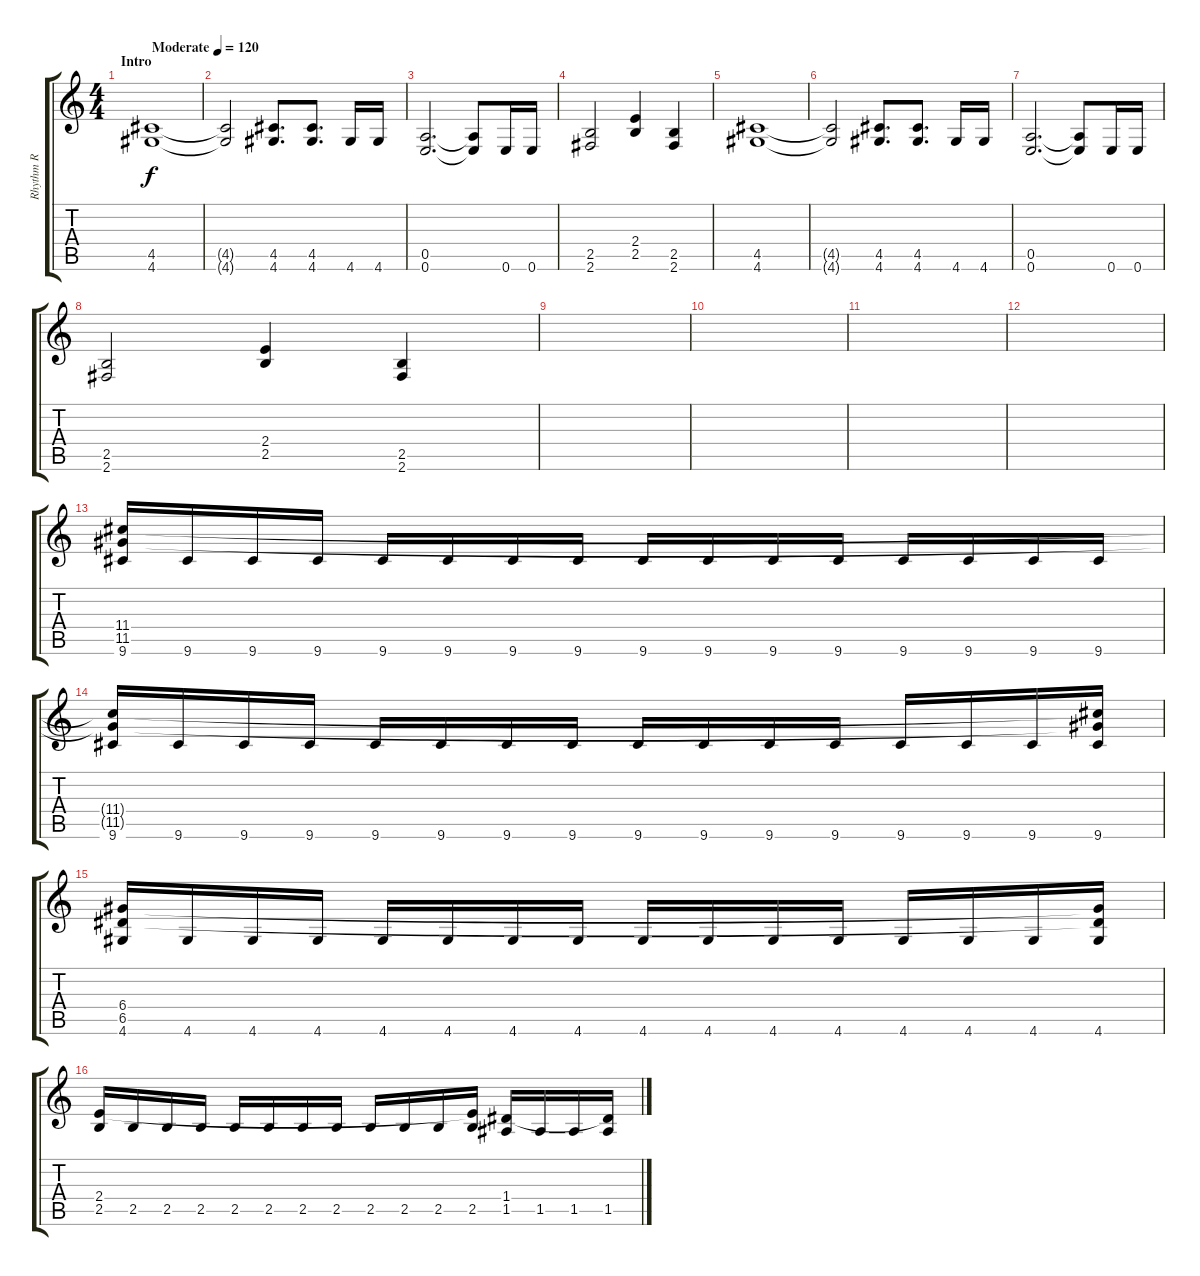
\track ("Rhythm R" "Rhythm R") {instrument distortionguitar}
\staff {score tabs}
\tuning (E4 B3 G3 D3 A2 E2) {hide}
\ts (4 4)
\section ("" "Intro")
\tempo (120 "Moderate")
\clef g2
\ks c
(4.5 4.6).1{dy f instrument distortionguitar} |
(4.5{t} 4.6{t}).2 (4.5 4.6).8{d} (4.5 4.6).8{d} 4.6.16 4.6.16 |
(0.5 0.6).2{d} (0.5{t} 0.6{t}).8 0.6.16 0.6.16 |
(2.5 2.6).2 (2.4 2.5).4 (2.5 2.6).4 |
(4.5 4.6).1 |
(4.5{t} 4.6{t}).2 (4.5 4.6).8{d} (4.5 4.6).8{d} 4.6.16 4.6.16 |
(0.5 0.6).2{d} (0.5{t} 0.6{t}).8 0.6.16 0.6.16 |
(2.5 2.6).2 (2.4 2.5).4 (2.5 2.6).4 |
|
|
|
|
(11.4 11.5 9.6).16 9.6.16 9.6.16 9.6.16 9.6.16 9.6.16 9.6.16 9.6.16 9.6.16 9.6.16 9.6.16 9.6.16 9.6.16 9.6.16 9.6.16 9.6.16 |
(11.4{t} 11.5{t} 9.6).16 9.6.16 9.6.16 9.6.16 9.6.16 9.6.16 9.6.16 9.6.16 9.6.16 9.6.16 9.6.16 9.6.16 9.6.16 9.6.16 9.6.16 (11.4{t} 11.5{t} 9.6).16 |
(6.4 6.5 4.6).16 4.6.16 4.6.16 4.6.16 4.6.16 4.6.16 4.6.16 4.6.16 4.6.16 4.6.16 4.6.16 4.6.16 4.6.16 4.6.16 4.6.16 (6.4{t} 6.5{t} 4.6).16 |
(2.4 2.5).16 2.5.16 2.5.16 2.5.16 2.5.16 2.5.16 2.5.16 2.5.16 2.5.16 2.5.16 2.5.16 (2.4{t} 2.5).16 (1.4 1.5).16 1.5.16 1.5.16 (1.4{t} 1.5).16
